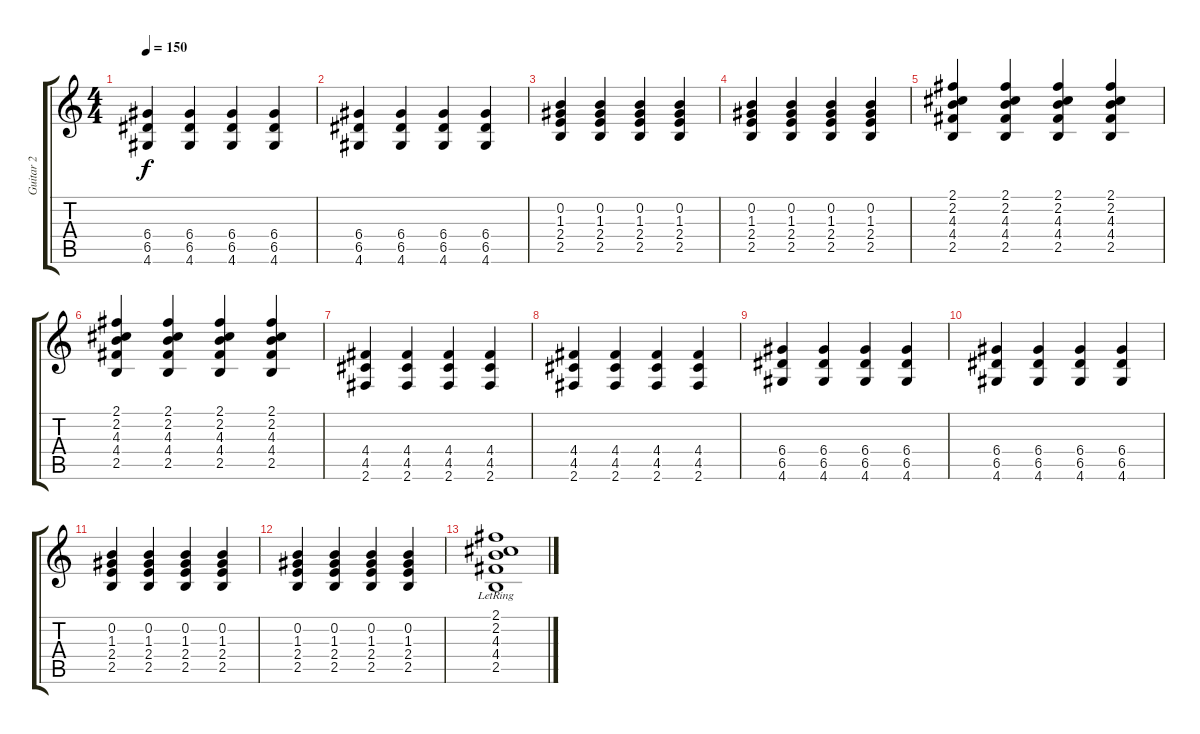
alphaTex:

\track ("Guitar 2" "Guitar 2") {instrument acousticguitarsteel}
\staff {score tabs}
\tuning (E4 B3 G3 D3 A2 E2) {hide}
\ts (4 4)
\tempo 150
\clef g2
\ks c
(6.4 6.5 4.6).4{dy f} (6.4 6.5 4.6).4 (6.4 6.5 4.6).4 (6.4 6.5 4.6).4 |
(6.4 6.5 4.6).4 (6.4 6.5 4.6).4 (6.4 6.5 4.6).4 (6.4 6.5 4.6).4 |
(0.2 1.3 2.4 2.5).4 (0.2 1.3 2.4 2.5).4 (0.2 1.3 2.4 2.5).4 (0.2 1.3 2.4 2.5).4 |
(0.2 1.3 2.4 2.5).4 (0.2 1.3 2.4 2.5).4 (0.2 1.3 2.4 2.5).4 (0.2 1.3 2.4 2.5).4 |
(2.1 2.2 4.3 4.4 2.5).4 (2.1 2.2 4.3 4.4 2.5).4 (2.1 2.2 4.3 4.4 2.5).4 (2.1 2.2 4.3 4.4 2.5).4 |
(2.1 2.2 4.3 4.4 2.5).4 (2.1 2.2 4.3 4.4 2.5).4 (2.1 2.2 4.3 4.4 2.5).4 (2.1 2.2 4.3 4.4 2.5).4 |
(4.4 4.5 2.6).4 (4.4 4.5 2.6).4 (4.4 4.5 2.6).4 (4.4 4.5 2.6).4 |
(4.4 4.5 2.6).4 (4.4 4.5 2.6).4 (4.4 4.5 2.6).4 (4.4 4.5 2.6).4 |
(6.4 6.5 4.6).4 (6.4 6.5 4.6).4 (6.4 6.5 4.6).4 (6.4 6.5 4.6).4 |
(6.4 6.5 4.6).4 (6.4 6.5 4.6).4 (6.4 6.5 4.6).4 (6.4 6.5 4.6).4 |
(0.2 1.3 2.4 2.5).4 (0.2 1.3 2.4 2.5).4 (0.2 1.3 2.4 2.5).4 (0.2 1.3 2.4 2.5).4 |
(0.2 1.3 2.4 2.5).4 (0.2 1.3 2.4 2.5).4 (0.2 1.3 2.4 2.5).4 (0.2 1.3 2.4 2.5).4 |
(2.1 2.2 4.3{lr} 4.4 2.5).1
